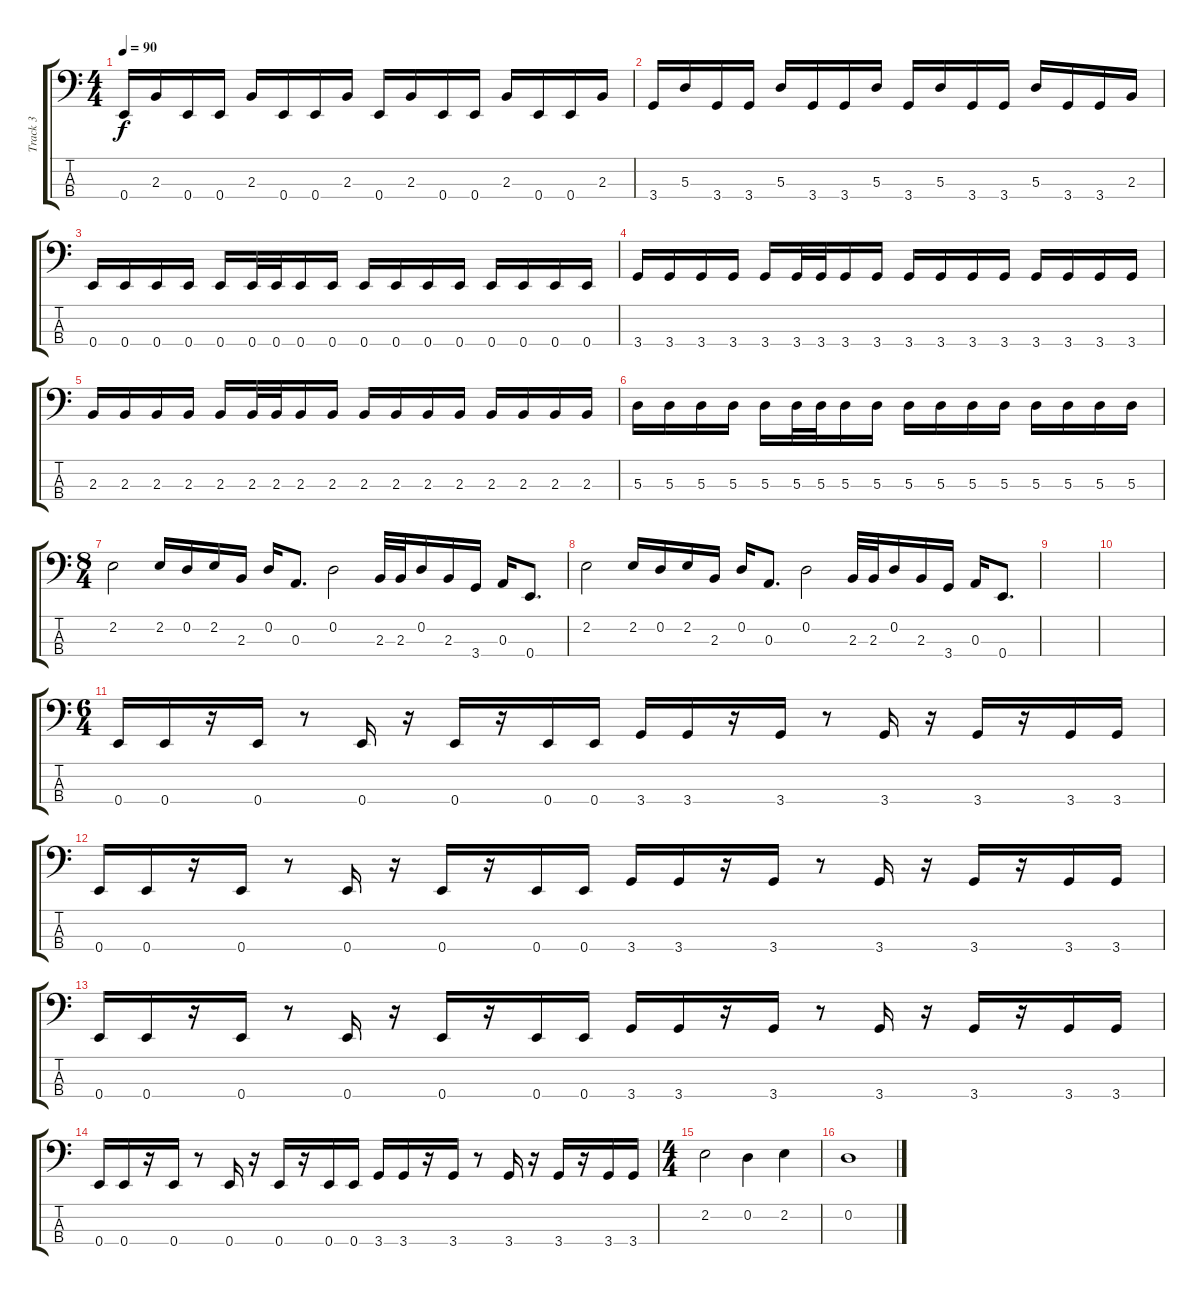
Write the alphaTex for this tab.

\track ("Track 3" "Track 3") {instrument electricbassfinger}
\staff {score tabs}
\tuning (G2 D2 A1 E1) {hide}
\ts (4 4)
\tempo 90
\clef f4
\ks c
0.4.16{dy f} 2.3.16 0.4.16 0.4.16 2.3.16 0.4.16 0.4.16 2.3.16 0.4.16 2.3.16 0.4.16 0.4.16 2.3.16 0.4.16 0.4.16 2.3.16 |
3.4.16 5.3.16 3.4.16 3.4.16 5.3.16 3.4.16 3.4.16 5.3.16 3.4.16 5.3.16 3.4.16 3.4.16 5.3.16 3.4.16 3.4.16 2.3.16 |
0.4.16 0.4.16 0.4.16 0.4.16 0.4.16 0.4.32 0.4.32 0.4.16 0.4.16 0.4.16 0.4.16 0.4.16 0.4.16 0.4.16 0.4.16 0.4.16 0.4.16 |
3.4.16 3.4.16 3.4.16 3.4.16 3.4.16 3.4.32 3.4.32 3.4.16 3.4.16 3.4.16 3.4.16 3.4.16 3.4.16 3.4.16 3.4.16 3.4.16 3.4.16 |
2.3.16 2.3.16 2.3.16 2.3.16 2.3.16 2.3.32 2.3.32 2.3.16 2.3.16 2.3.16 2.3.16 2.3.16 2.3.16 2.3.16 2.3.16 2.3.16 2.3.16 |
5.3.16 5.3.16 5.3.16 5.3.16 5.3.16 5.3.32 5.3.32 5.3.16 5.3.16 5.3.16 5.3.16 5.3.16 5.3.16 5.3.16 5.3.16 5.3.16 5.3.16 |
\ts (8 4)
2.2.2 2.2.16 0.2.16 2.2.16 2.3.16 0.2.16 0.3.8{d} 0.2.2 2.3.32 2.3.32 0.2.16 2.3.16 3.4.16 0.3.16 0.4.8{d} |
2.2.2 2.2.16 0.2.16 2.2.16 2.3.16 0.2.16 0.3.8{d} 0.2.2 2.3.32 2.3.32 0.2.16 2.3.16 3.4.16 0.3.16 0.4.8{d} |
|
|
\ts (6 4)
0.4.16 0.4.16 r.16 0.4.16 r.8 0.4.16 r.16 0.4.16 r.16 0.4.16 0.4.16 3.4.16 3.4.16 r.16 3.4.16 r.8 3.4.16 r.16 3.4.16 r.16 3.4.16 3.4.16 |
0.4.16 0.4.16 r.16 0.4.16 r.8 0.4.16 r.16 0.4.16 r.16 0.4.16 0.4.16 3.4.16 3.4.16 r.16 3.4.16 r.8 3.4.16 r.16 3.4.16 r.16 3.4.16 3.4.16 |
0.4.16 0.4.16 r.16 0.4.16 r.8 0.4.16 r.16 0.4.16 r.16 0.4.16 0.4.16 3.4.16 3.4.16 r.16 3.4.16 r.8 3.4.16 r.16 3.4.16 r.16 3.4.16 3.4.16 |
0.4.16 0.4.16 r.16 0.4.16 r.8 0.4.16 r.16 0.4.16 r.16 0.4.16 0.4.16 3.4.16 3.4.16 r.16 3.4.16 r.8 3.4.16 r.16 3.4.16 r.16 3.4.16 3.4.16 |
\ts (4 4)
2.2.2 0.2.4 2.2.4 |
0.2.1
